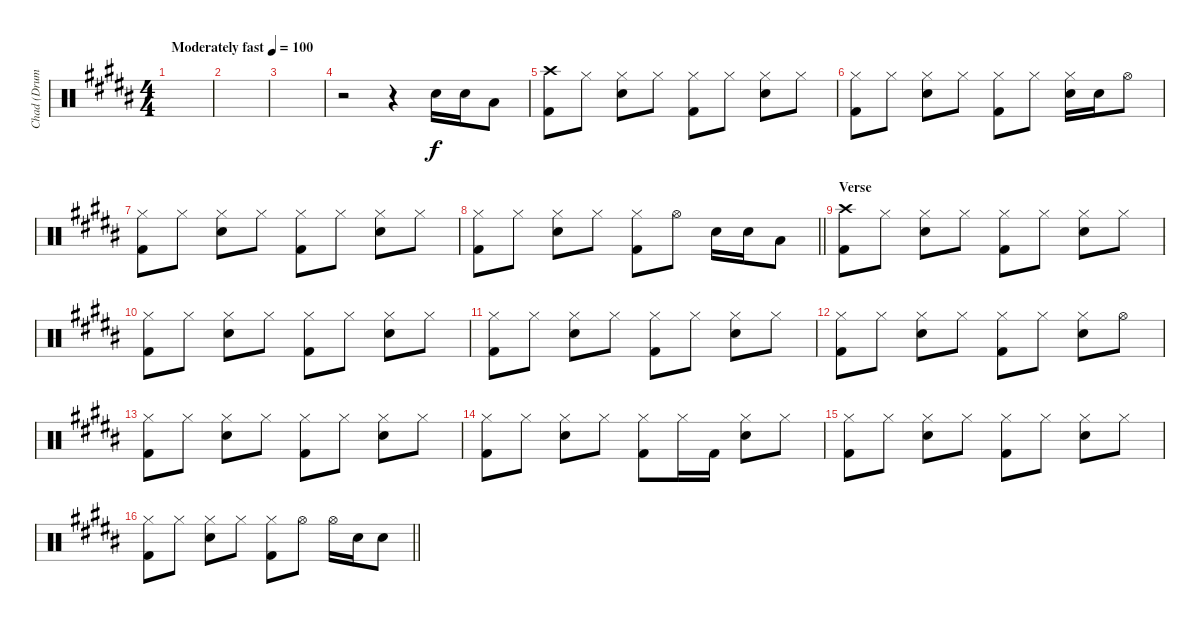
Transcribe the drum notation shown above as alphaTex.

\track ("Chad (Drums)" "Chad (Drum") {instrument percussion bank 177}
\staff {score}
\articulation defaults
\ts (4 4)
\tempo (100 "Moderately fast")
\clef neutral
\ks b
|
|
|
r.2 r.4 "Electric Snare (hit)".16 "Electric Snare (hit)".16 "Low Tom (hit)".8 |
("Crash high (hit)" "Kick (hit) 2").8 "Hi-Hat (closed)".8 ("Hi-Hat (closed)" "Electric Snare (hit)").8 "Hi-Hat (closed)".8 ("Hi-Hat (closed)" "Kick (hit) 2").8 "Hi-Hat (closed)".8 ("Hi-Hat (closed)" "Electric Snare (hit)").8 "Hi-Hat (closed)".8 |
("Hi-Hat (closed)" "Kick (hit) 2").8 "Hi-Hat (closed)".8 ("Hi-Hat (closed)" "Electric Snare (hit)").8 "Hi-Hat (closed)".8 ("Hi-Hat (closed)" "Kick (hit) 2").8 "Hi-Hat (closed)".8 ("Hi-Hat (closed)" "Electric Snare (hit)").16 "Electric Snare (hit)".16 "Hi-Hat (open)".8 |
("Hi-Hat (closed)" "Kick (hit) 2").8 "Hi-Hat (closed)".8 ("Hi-Hat (closed)" "Electric Snare (hit)").8 "Hi-Hat (closed)".8 ("Hi-Hat (closed)" "Kick (hit) 2").8 "Hi-Hat (closed)".8 ("Hi-Hat (closed)" "Electric Snare (hit)").8 "Hi-Hat (closed)".8 |
\barLineRight lightlight
("Hi-Hat (closed)" "Kick (hit) 2").8 "Hi-Hat (closed)".8 ("Hi-Hat (closed)" "Electric Snare (hit)").8 "Hi-Hat (closed)".8 ("Hi-Hat (closed)" "Kick (hit) 2").8 "Hi-Hat (open)".8 "Electric Snare (hit)".16 "Electric Snare (hit)".16 "Low Tom (hit)".8 |
\section ("" "Verse")
("Crash high (hit)" "Kick (hit) 2").8 "Hi-Hat (closed)".8 ("Hi-Hat (closed)" "Electric Snare (hit)").8 "Hi-Hat (closed)".8 ("Hi-Hat (closed)" "Kick (hit) 2").8 "Hi-Hat (closed)".8 ("Hi-Hat (closed)" "Electric Snare (hit)").8 "Hi-Hat (closed)".8 |
("Hi-Hat (closed)" "Kick (hit) 2").8 "Hi-Hat (closed)".8 ("Hi-Hat (closed)" "Electric Snare (hit)").8 "Hi-Hat (closed)".8 ("Hi-Hat (closed)" "Kick (hit) 2").8 "Hi-Hat (closed)".8 ("Hi-Hat (closed)" "Electric Snare (hit)").8 "Hi-Hat (closed)".8 |
("Hi-Hat (closed)" "Kick (hit) 2").8 "Hi-Hat (closed)".8 ("Hi-Hat (closed)" "Electric Snare (hit)").8 "Hi-Hat (closed)".8 ("Hi-Hat (closed)" "Kick (hit) 2").8 "Hi-Hat (closed)".8 ("Hi-Hat (closed)" "Electric Snare (hit)").8 "Hi-Hat (closed)".8 |
("Hi-Hat (closed)" "Kick (hit) 2").8 "Hi-Hat (closed)".8 ("Hi-Hat (closed)" "Electric Snare (hit)").8 "Hi-Hat (closed)".8 ("Hi-Hat (closed)" "Kick (hit) 2").8 "Hi-Hat (closed)".8 ("Hi-Hat (closed)" "Electric Snare (hit)").8 "Hi-Hat (open)".8 |
("Hi-Hat (closed)" "Kick (hit) 2").8 "Hi-Hat (closed)".8 ("Hi-Hat (closed)" "Electric Snare (hit)").8 "Hi-Hat (closed)".8 ("Hi-Hat (closed)" "Kick (hit) 2").8 "Hi-Hat (closed)".8 ("Hi-Hat (closed)" "Electric Snare (hit)").8 "Hi-Hat (closed)".8 |
("Hi-Hat (closed)" "Kick (hit) 2").8 "Hi-Hat (closed)".8 ("Hi-Hat (closed)" "Electric Snare (hit)").8 "Hi-Hat (closed)".8 ("Hi-Hat (closed)" "Kick (hit) 2").8 "Hi-Hat (closed)".16 "Kick (hit) 2".16 ("Hi-Hat (closed)" "Electric Snare (hit)").8 "Hi-Hat (closed)".8 |
("Hi-Hat (closed)" "Kick (hit) 2").8 "Hi-Hat (closed)".8 ("Hi-Hat (closed)" "Electric Snare (hit)").8 "Hi-Hat (closed)".8 ("Hi-Hat (closed)" "Kick (hit) 2").8 "Hi-Hat (closed)".8 ("Hi-Hat (closed)" "Electric Snare (hit)").8 "Hi-Hat (closed)".8 |
\barLineRight lightlight
("Hi-Hat (closed)" "Kick (hit) 2").8 "Hi-Hat (closed)".8 ("Hi-Hat (closed)" "Electric Snare (hit)").8 "Hi-Hat (closed)".8 ("Hi-Hat (closed)" "Kick (hit) 2").8 "Hi-Hat (open)".8 "Hi-Hat (open)".16 "Electric Snare (hit)".16 "Electric Snare (hit)".8
